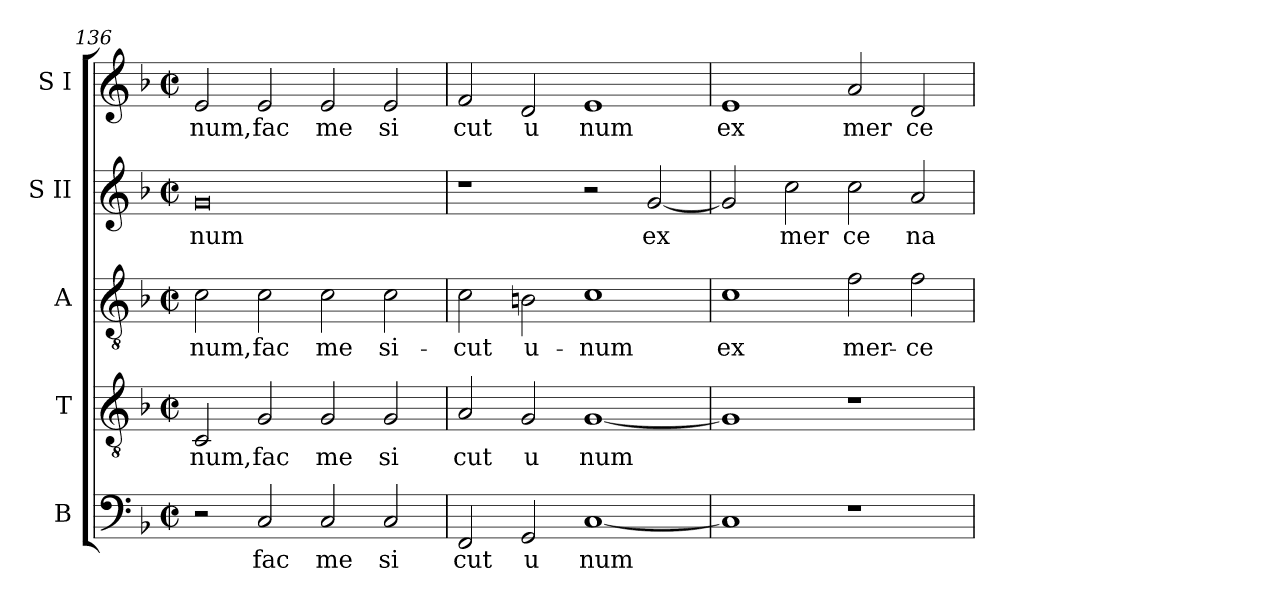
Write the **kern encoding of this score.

**kern	**text	**kern	**text	**kern	**text	**kern	**text	**kern	**text
*part5	*part5	*part4	*part4	*part3	*part3	*part2	*part2	*part1	*part1
*staff5	*staff5	*staff4	*staff4	*staff3	*staff3	*staff2	*staff2	*staff1	*staff1
*I"B	*	*I"T	*	*I"A	*	*I"S II	*	*I"S I	*
*clefF4	*	*clefGv2	*	*clefGv2	*	*clefG2	*	*clefG2	*
*k[b-]	*	*k[b-]	*	*k[b-]	*	*k[b-]	*	*k[b-]	*
*F:	*	*F:	*	*F:	*	*F:	*	*F:	*
*M2/2	*	*M2/2	*	*M2/2	*	*M2/2	*	*M2/2	*
*met(c|)	*	*met(c|)	*	*met(c|)	*	*met(c|)	*	*met(c|)	*
=136	=136	=136	=136	=136	=136	=136	=136	=136	=136
!	!	!	!LO:LY:b:cj	!	!LO:LY:b:cj	!	!LO:LY:b:cj	!	!LO:LY:b:cj
2r	.	2C/	num,	2c\	-num,	0g	num	2e/	num,
!	!LO:LY:b:cj	!	!LO:LY:b:cj	!	!LO:LY:b:cj	!	!	!	!LO:LY:b:cj
2C/	fac	2G/	fac	2c\	fac	.	.	2e/	fac
!	!LO:LY:b:cj	!	!LO:LY:b:cj	!	!LO:LY:b:cj	!	!	!	!LO:LY:b:cj
2C/	me	2G/	me	2c\	me	.	.	2e/	me
!	!LO:LY:b:cj	!	!LO:LY:b:cj	!	!LO:LY:b:cj	!	!	!	!LO:LY:b:cj
2C/	si	2G/	si	2c\	si-	.	.	2e/	si
=137	=137	=137	=137	=137	=137	=137	=137	=137	=137
!	!LO:LY:b:cj	!	!LO:LY:b:cj	!	!LO:LY:b:cj	!	!	!	!LO:LY:b:cj
2FF/	cut	2A/	cut	2c\	-cut	1r	.	2f/	cut
!	!LO:LY:b:cj	!	!LO:LY:b:cj	!	!LO:LY:b:cj	!	!	!	!LO:LY:b:cj
2GG/	u	2G/	u	2Bn\	u-	.	.	2d/	u
!	!LO:LY:b:cj	!	!LO:LY:b:cj	!	!LO:LY:b:cj	!	!	!	!LO:LY:b:cj
[<1C	num	[<1G	num	1c	-num	2r	.	1e	num
!	!	!	!	!	!	!	!LO:LY:b:cj	!	!
.	.	.	.	.	.	[<2g/	ex	.	.
=138	=138	=138	=138	=138	=138	=138	=138	=138	=138
!	!LO:LY:b:cj	!	!LO:LY:b:cj	!	!LO:LY:b:cj	!	!LO:LY:b:cj	!	!LO:LY:b:cj
1C]	.	1G]	.	1c	ex	2g/]	.	1e	ex
!	!	!	!	!	!	!	!LO:LY:b:cj	!	!
.	.	.	.	.	.	2cc\	mer	.	.
!	!	!	!	!	!LO:LY:b:cj	!	!LO:LY:b:cj	!	!LO:LY:b:cj
1r	.	1r	.	2f\	mer-	2cc\	ce	2a/	mer
!	!	!	!	!	!LO:LY:b:cj	!	!LO:LY:b:cj	!	!LO:LY:b:cj
.	.	.	.	2f\	-ce-	2a/	na	2d/	ce
=	=	=	=	=	=	=	=	=	=
*-	*-	*-	*-	*-	*-	*-	*-	*-	*-
